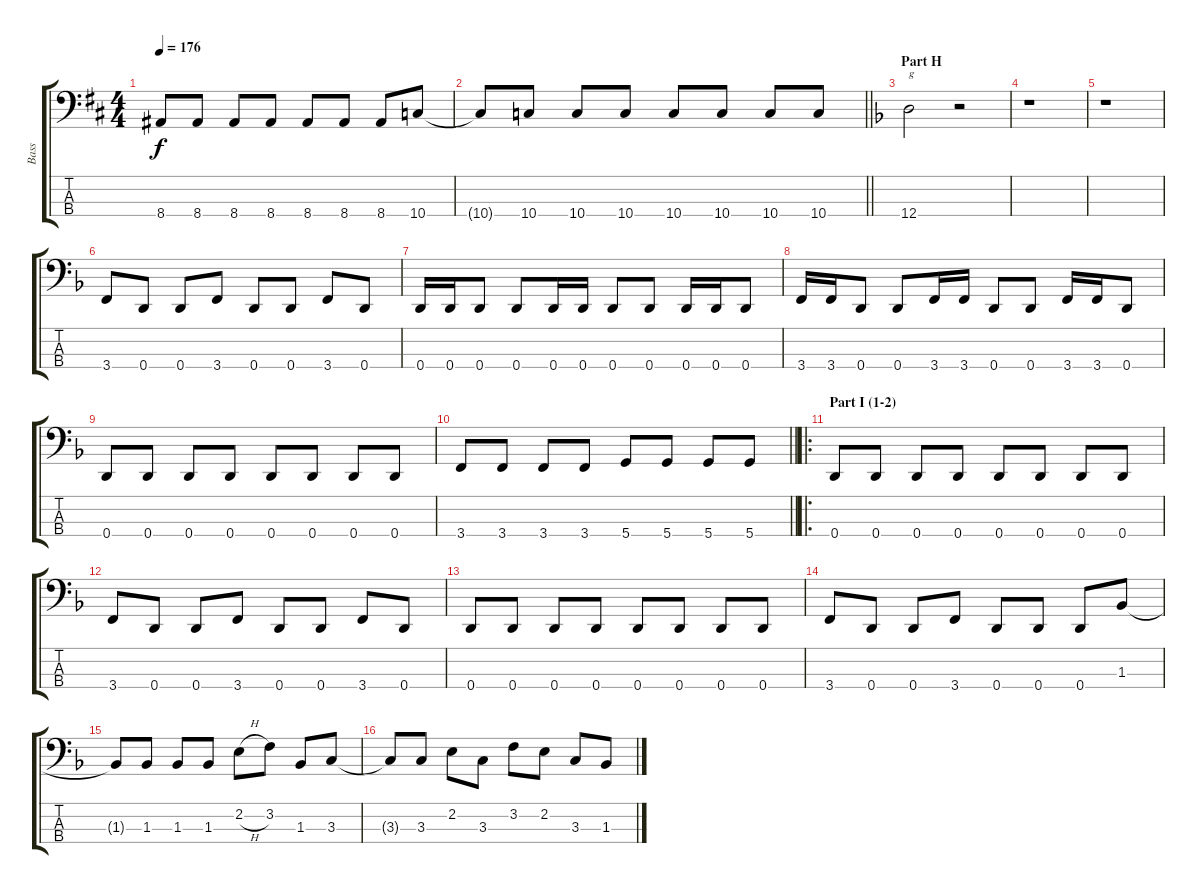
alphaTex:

\track ("Bass" "Bass") {instrument electricbasspick}
\staff {score tabs}
\tuning (G2 D2 A1 D1) {hide}
\ts (4 4)
\tempo 176
\clef f4
\ks d
8.4{t}.8{dy f} 8.4.8 8.4.8 8.4.8 8.4.8 8.4.8 8.4.8 10.4.8 |
\barLineRight lightlight
10.4{t}.8 10.4.8 10.4.8 10.4.8 10.4.8 10.4.8 10.4.8 10.4.8 |
\section ("" "Part H")
\ks f
12.4.2{txt "g"} r.2 |
r.1 |
r.1 |
3.4.8 0.4.8 0.4.8 3.4.8 0.4.8 0.4.8 3.4.8 0.4.8 |
0.4.16 0.4.16 0.4.8 0.4.8 0.4.16 0.4.16 0.4.8 0.4.8 0.4.16 0.4.16 0.4.8 |
3.4.16 3.4.16 0.4.8 0.4.8 3.4.16 3.4.16 0.4.8 0.4.8 3.4.16 3.4.16 0.4.8 |
0.4.8 0.4.8 0.4.8 0.4.8 0.4.8 0.4.8 0.4.8 0.4.8 |
\barLineRight lightlight
3.4.8 3.4.8 3.4.8 3.4.8 5.4.8 5.4.8 5.4.8 5.4.8 |
\ro
\section ("" "Part I (1-2)")
0.4.8 0.4.8 0.4.8 0.4.8 0.4.8 0.4.8 0.4.8 0.4.8 |
3.4.8 0.4.8 0.4.8 3.4.8 0.4.8 0.4.8 3.4.8 0.4.8 |
0.4.8 0.4.8 0.4.8 0.4.8 0.4.8 0.4.8 0.4.8 0.4.8 |
3.4.8 0.4.8 0.4.8 3.4.8 0.4.8 0.4.8 0.4.8 1.3.8 |
1.3{t}.8 1.3.8 1.3.8 1.3.8 2.2{h}.8 3.2.8 1.3.8 3.3.8 |
3.3{t}.8 3.3.8 2.2.8 3.3.8 3.2.8 2.2.8 3.3.8 1.3.8
